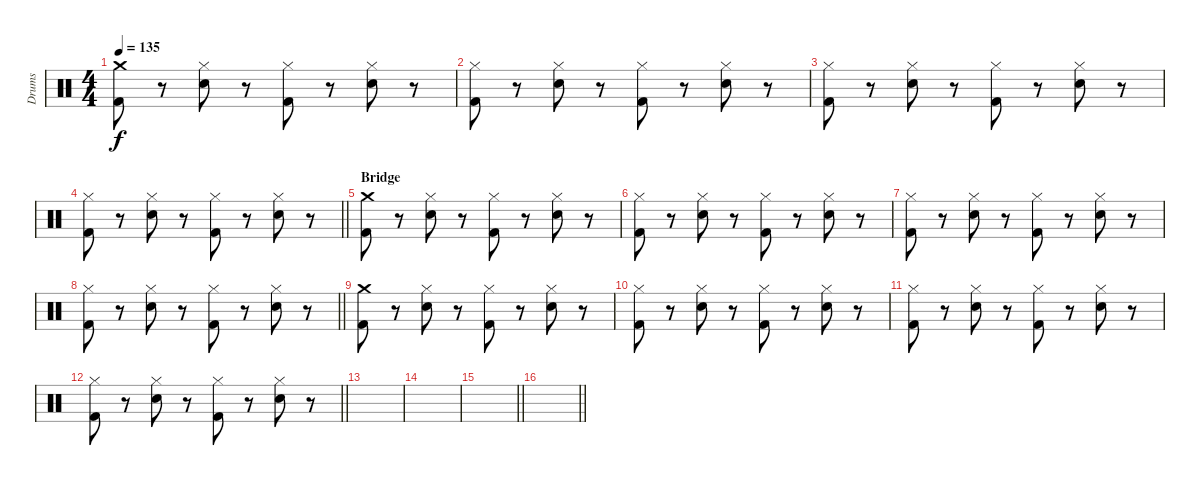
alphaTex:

\track ("Drums" "Drums") {instrument percussion}
\staff {score}
\articulation defaults
\ts (4 4)
\tempo 135
\clef neutral
\ks c
("Crash medium (hit)" "Kick (hit) 2").8{dy f} r.8 ("Hi-Hat (closed)" "Snare (hit) 2").8 r.8 ("Hi-Hat (closed)" "Kick (hit) 2").8 r.8 ("Hi-Hat (closed)" "Snare (hit) 2").8 r.8 |
("Hi-Hat (closed)" "Kick (hit) 2").8 r.8 ("Hi-Hat (closed)" "Snare (hit) 2").8 r.8 ("Hi-Hat (closed)" "Kick (hit) 2").8 r.8 ("Hi-Hat (closed)" "Snare (hit) 2").8 r.8 |
("Hi-Hat (closed)" "Kick (hit) 2").8 r.8 ("Hi-Hat (closed)" "Snare (hit) 2").8 r.8 ("Hi-Hat (closed)" "Kick (hit) 2").8 r.8 ("Hi-Hat (closed)" "Snare (hit) 2").8 r.8 |
\barLineRight lightlight
("Hi-Hat (closed)" "Kick (hit) 2").8 r.8 ("Hi-Hat (closed)" "Snare (hit) 2").8 r.8 ("Hi-Hat (closed)" "Kick (hit) 2").8 r.8 ("Hi-Hat (closed)" "Snare (hit) 2").8 r.8 |
\section ("" "Bridge")
("Crash medium (hit)" "Kick (hit) 2").8 r.8 ("Hi-Hat (closed)" "Snare (hit) 2").8 r.8 ("Hi-Hat (closed)" "Kick (hit) 2").8 r.8 ("Hi-Hat (closed)" "Snare (hit) 2").8 r.8 |
("Hi-Hat (closed)" "Kick (hit) 2").8 r.8 ("Hi-Hat (closed)" "Snare (hit) 2").8 r.8 ("Hi-Hat (closed)" "Kick (hit) 2").8 r.8 ("Hi-Hat (closed)" "Snare (hit) 2").8 r.8 |
("Hi-Hat (closed)" "Kick (hit) 2").8 r.8 ("Hi-Hat (closed)" "Snare (hit) 2").8 r.8 ("Hi-Hat (closed)" "Kick (hit) 2").8 r.8 ("Hi-Hat (closed)" "Snare (hit) 2").8 r.8 |
\barLineRight lightlight
("Hi-Hat (closed)" "Kick (hit) 2").8 r.8 ("Hi-Hat (closed)" "Snare (hit) 2").8 r.8 ("Hi-Hat (closed)" "Kick (hit) 2").8 r.8 ("Hi-Hat (closed)" "Snare (hit) 2").8 r.8 |
("Crash medium (hit)" "Kick (hit) 2").8 r.8 ("Hi-Hat (closed)" "Snare (hit) 2").8 r.8 ("Hi-Hat (closed)" "Kick (hit) 2").8 r.8 ("Hi-Hat (closed)" "Snare (hit) 2").8 r.8 |
("Hi-Hat (closed)" "Kick (hit) 2").8 r.8 ("Hi-Hat (closed)" "Snare (hit) 2").8 r.8 ("Hi-Hat (closed)" "Kick (hit) 2").8 r.8 ("Hi-Hat (closed)" "Snare (hit) 2").8 r.8 |
("Hi-Hat (closed)" "Kick (hit) 2").8 r.8 ("Hi-Hat (closed)" "Snare (hit) 2").8 r.8 ("Hi-Hat (closed)" "Kick (hit) 2").8 r.8 ("Hi-Hat (closed)" "Snare (hit) 2").8 r.8 |
\barLineRight lightlight
("Hi-Hat (closed)" "Kick (hit) 2").8 r.8 ("Hi-Hat (closed)" "Snare (hit) 2").8 r.8 ("Hi-Hat (closed)" "Kick (hit) 2").8 r.8 ("Hi-Hat (closed)" "Snare (hit) 2").8 r.8 |
|
|
\barLineRight lightlight
|
\barLineRight lightlight
